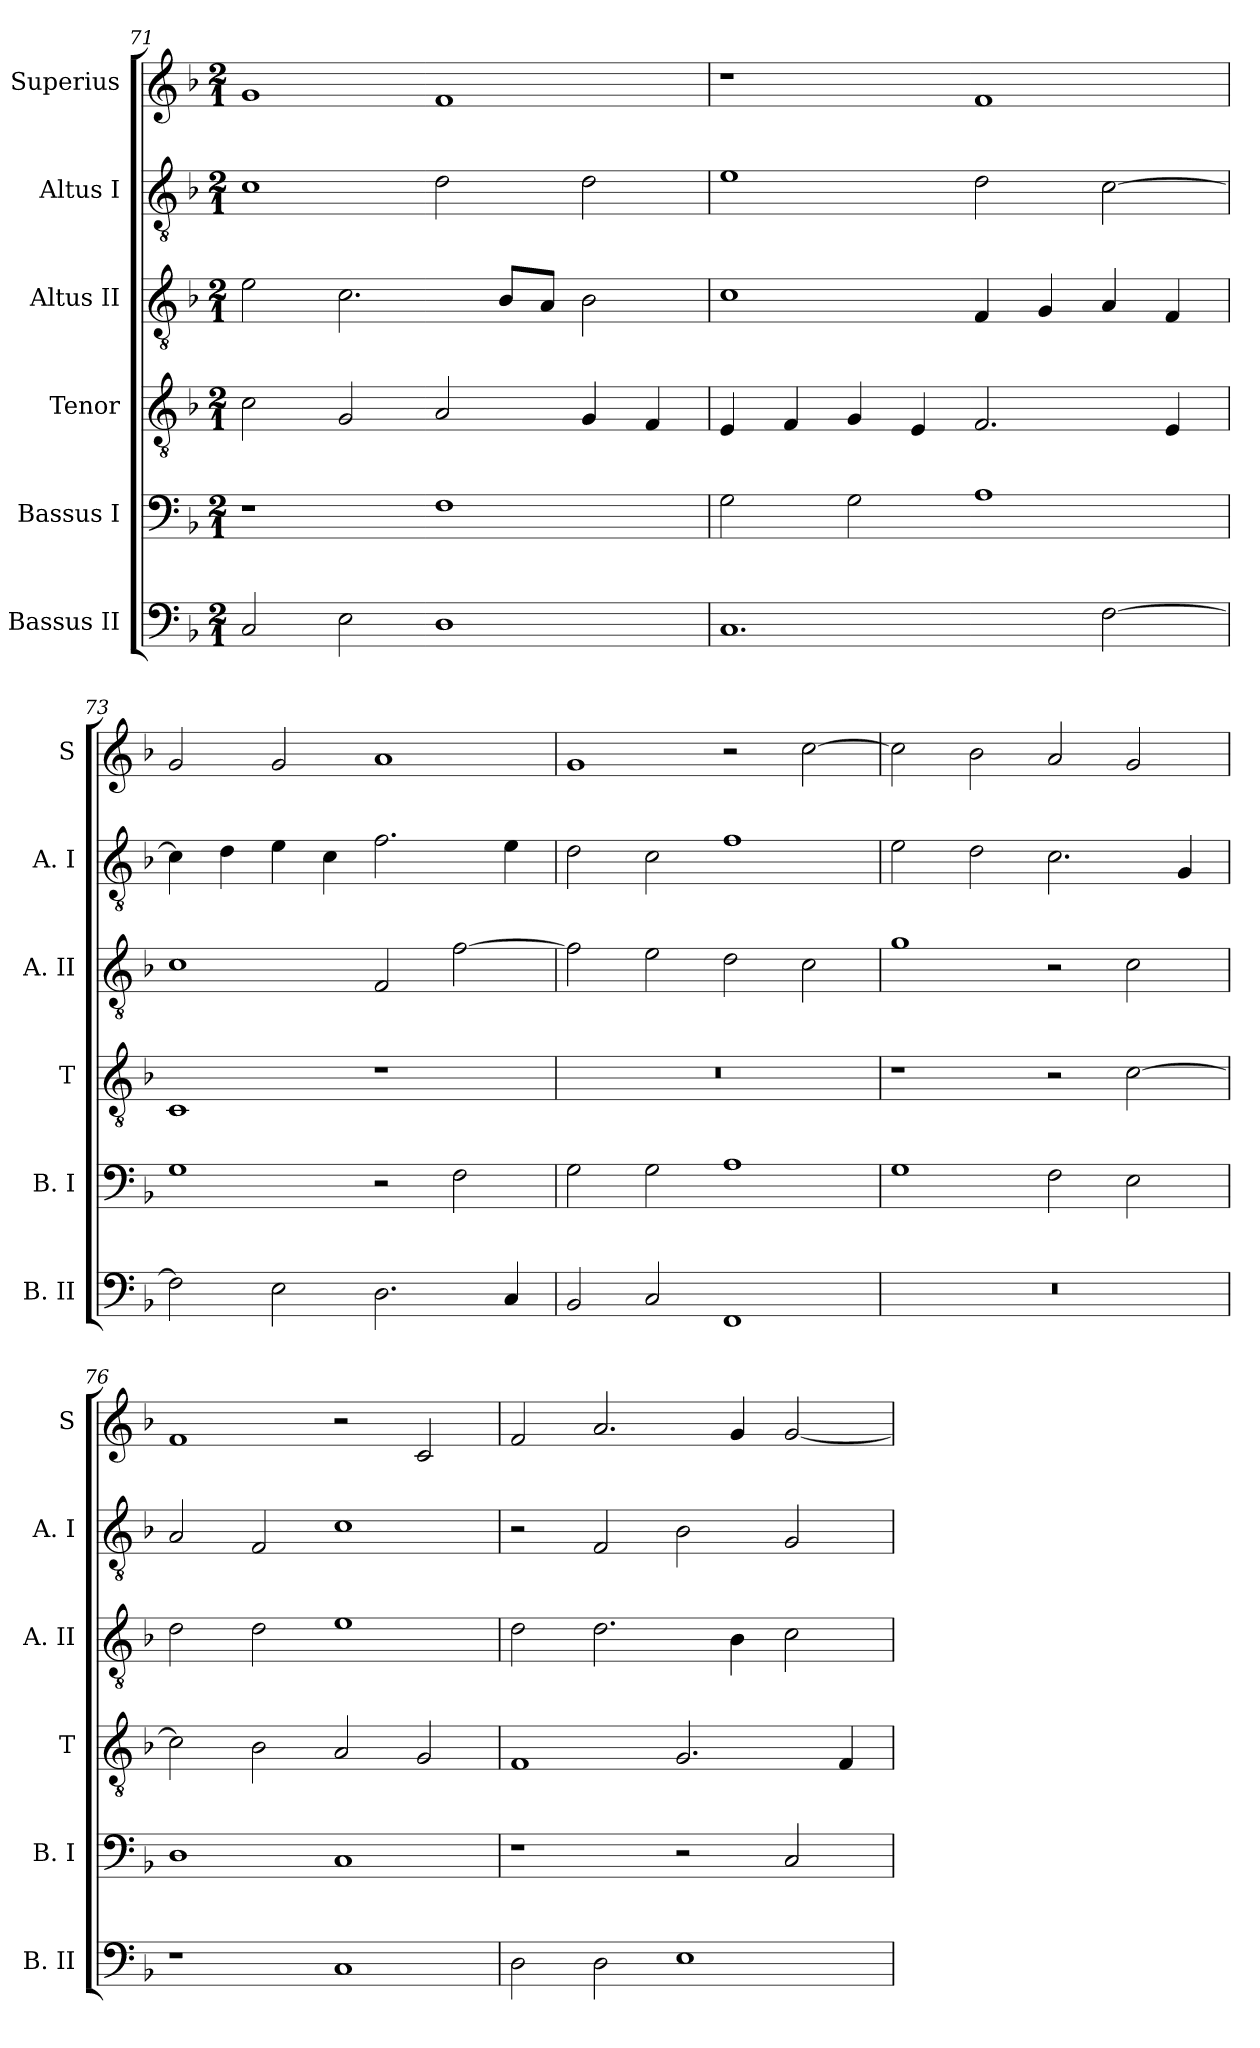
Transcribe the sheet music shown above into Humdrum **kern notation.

**kern	**kern	**kern	**kern	**kern	**kern
*part6	*part5	*part4	*part3	*part2	*part1
*staff6	*staff5	*staff4	*staff3	*staff2	*staff1
*I"Bassus II	*I"Bassus I	*I"Tenor	*I"Altus II	*I"Altus I	*I"Superius
*I'B. II	*I'B. I	*I'T	*I'A. II	*I'A. I	*I'S
*clefF4	*clefF4	*clefGv2	*clefGv2	*clefGv2	*clefG2
*k[b-]	*k[b-]	*k[b-]	*k[b-]	*k[b-]	*k[b-]
*d:	*d:	*d:	*d:	*d:	*d:
*M2/1	*M2/1	*M2/1	*M2/1	*M2/1	*M2/1
=71	=71	=71	=71	=71	=71
2C	1r	2c	2e	1c	1g
2E	.	2G	2.c	.	.
1D	1F	2A	.	2d	1f
.	.	.	8B-L	.	.
.	.	.	8AJ	.	.
.	.	4G	2B-	2d	.
.	.	4F	.	.	.
=72	=72	=72	=72	=72	=72
1.C	2G	4E	1c	1e	1r
.	.	4F	.	.	.
.	2G	4G	.	.	.
.	.	4E	.	.	.
.	1A	2.F	4F	2d	1f
.	.	.	4G	.	.
[2F	.	.	4A	[2c	.
.	.	4E	4F	.	.
=73	=73	=73	=73	=73	=73
2F]	1G	1C	1c	4c]	2g
.	.	.	.	4d	.
2E	.	.	.	4e	2g
.	.	.	.	4c	.
2.D	2r	1r	2F	2.f	1a
.	2F	.	[2f	.	.
4C	.	.	.	4e	.
=74	=74	=74	=74	=74	=74
2BB-	2G	0r	2f]	2d	1g
2C	2G	.	2e	2c	.
1FF	1A	.	2d	1f	2r
.	.	.	2c	.	[2cc
=75	=75	=75	=75	=75	=75
0r	1G	1r	1g	2e	2cc]
.	.	.	.	2d	2b-
.	2F	2r	2r	2.c	2a
.	2E	[2c	2c	.	2g
.	.	.	.	4G	.
=76	=76	=76	=76	=76	=76
1r	1D	2c]	2d	2A	1f
.	.	2B-	2d	2F	.
1C	1C	2A	1e	1c	2r
.	.	2G	.	.	2c
=77	=77	=77	=77	=77	=77
2D	1r	1F	2d	2r	2f
2D	.	.	2.d	2F	2.a
1E	2r	2.G	.	2B-	.
.	.	.	4B-	.	4g
.	2C	.	2c	2G	[2g
.	.	4F	.	.	.
=	=	=	=	=	=
*-	*-	*-	*-	*-	*-
